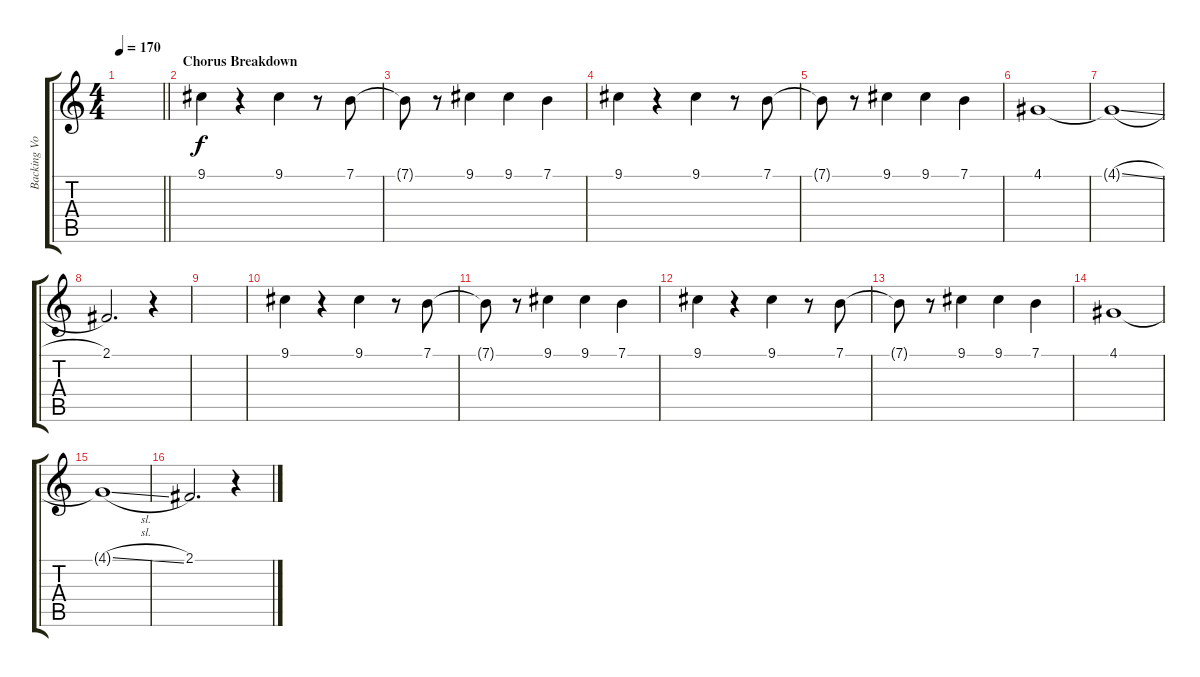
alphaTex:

\track ("Backing Vocals" "Backing Vo") {instrument lead6voice}
\staff {score tabs}
\tuning (E4 B3 G3 D3 A2 E2) {hide}
\ts (4 4)
\tempo 170
\clef g2
\barLineRight lightlight
\ks c
|
\section ("" "Chorus Breakdown")
9.1.4 r.4 9.1.4 r.8 7.1.8 |
7.1{t}.8 r.8 9.1.4 9.1.4 7.1.4 |
9.1.4 r.4 9.1.4 r.8 7.1.8 |
7.1{t}.8 r.8 9.1.4 9.1.4 7.1.4 |
4.1.1 |
4.1{sl t}.1 |
2.1.2{d} r.4 |
|
9.1.4 r.4 9.1.4 r.8 7.1.8 |
7.1{t}.8 r.8 9.1.4 9.1.4 7.1.4 |
9.1.4 r.4 9.1.4 r.8 7.1.8 |
7.1{t}.8 r.8 9.1.4 9.1.4 7.1.4 |
4.1.1 |
4.1{sl t}.1 |
2.1.2{d} r.4
